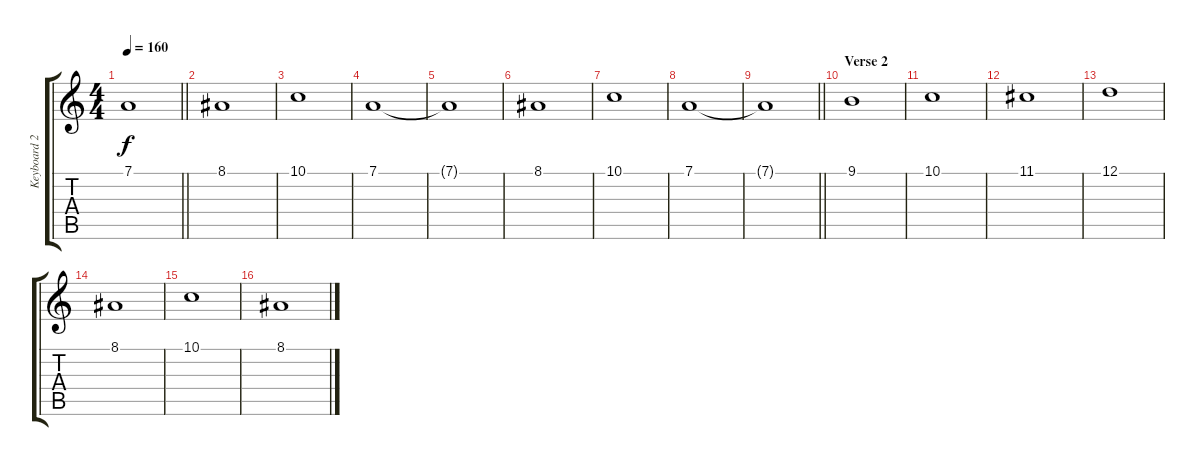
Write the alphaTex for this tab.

\track ("Keyboard 2" "Keyboard 2") {instrument pad2warm}
\staff {score tabs}
\tuning (D4 A3 F3 C3 G2 D2) {hide}
\ts (4 4)
\tempo 160
\clef g2
\barLineRight lightlight
\ks c
7.1{t}.1{dy f} |
8.1.1 |
10.1.1 |
7.1.1 |
7.1{t}.1 |
8.1.1 |
10.1.1 |
7.1.1 |
\barLineRight lightlight
7.1{t}.1 |
\section ("" "Verse 2")
9.1.1 |
10.1.1 |
11.1.1 |
12.1.1 |
8.1.1 |
10.1.1 |
8.1.1
